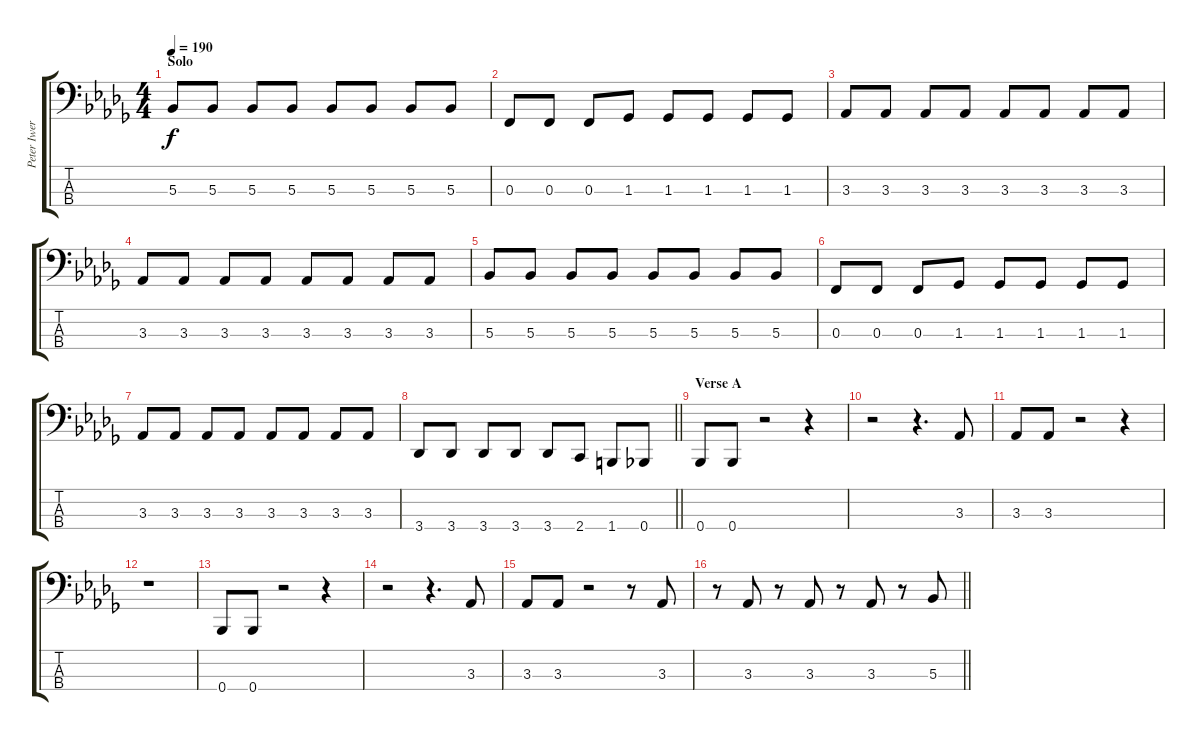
\track ("Peter Iwers" "Peter Iwer") {instrument electricbassfinger}
\staff {score tabs}
\tuning (Eb2 Bb1 F1 Bb0) {hide}
\ts (4 4)
\section ("" "Solo")
\tempo 190
\clef f4
\ks db
5.3.8{dy f} 5.3.8 5.3.8 5.3.8 5.3.8 5.3.8 5.3.8 5.3.8 |
0.3.8 0.3.8 0.3.8 1.3.8 1.3.8 1.3.8 1.3.8 1.3.8 |
3.3.8 3.3.8 3.3.8 3.3.8 3.3.8 3.3.8 3.3.8 3.3.8 |
3.3.8 3.3.8 3.3.8 3.3.8 3.3.8 3.3.8 3.3.8 3.3.8 |
5.3.8 5.3.8 5.3.8 5.3.8 5.3.8 5.3.8 5.3.8 5.3.8 |
0.3.8 0.3.8 0.3.8 1.3.8 1.3.8 1.3.8 1.3.8 1.3.8 |
3.3.8 3.3.8 3.3.8 3.3.8 3.3.8 3.3.8 3.3.8 3.3.8 |
\barLineRight lightlight
3.4.8 3.4.8 3.4.8 3.4.8 3.4.8 2.4.8 1.4.8 0.4.8 |
\section ("" "Verse A")
0.4.8 0.4.8 r.2 r.4 |
r.2 r.4{d} 3.3.8 |
3.3.8 3.3.8 r.2 r.4 |
r.1 |
0.4.8 0.4.8 r.2 r.4 |
r.2 r.4{d} 3.3.8 |
3.3.8 3.3.8 r.2 r.8 3.3.8 |
\barLineRight lightlight
r.8 3.3.8 r.8 3.3.8 r.8 3.3.8 r.8 5.3.8
